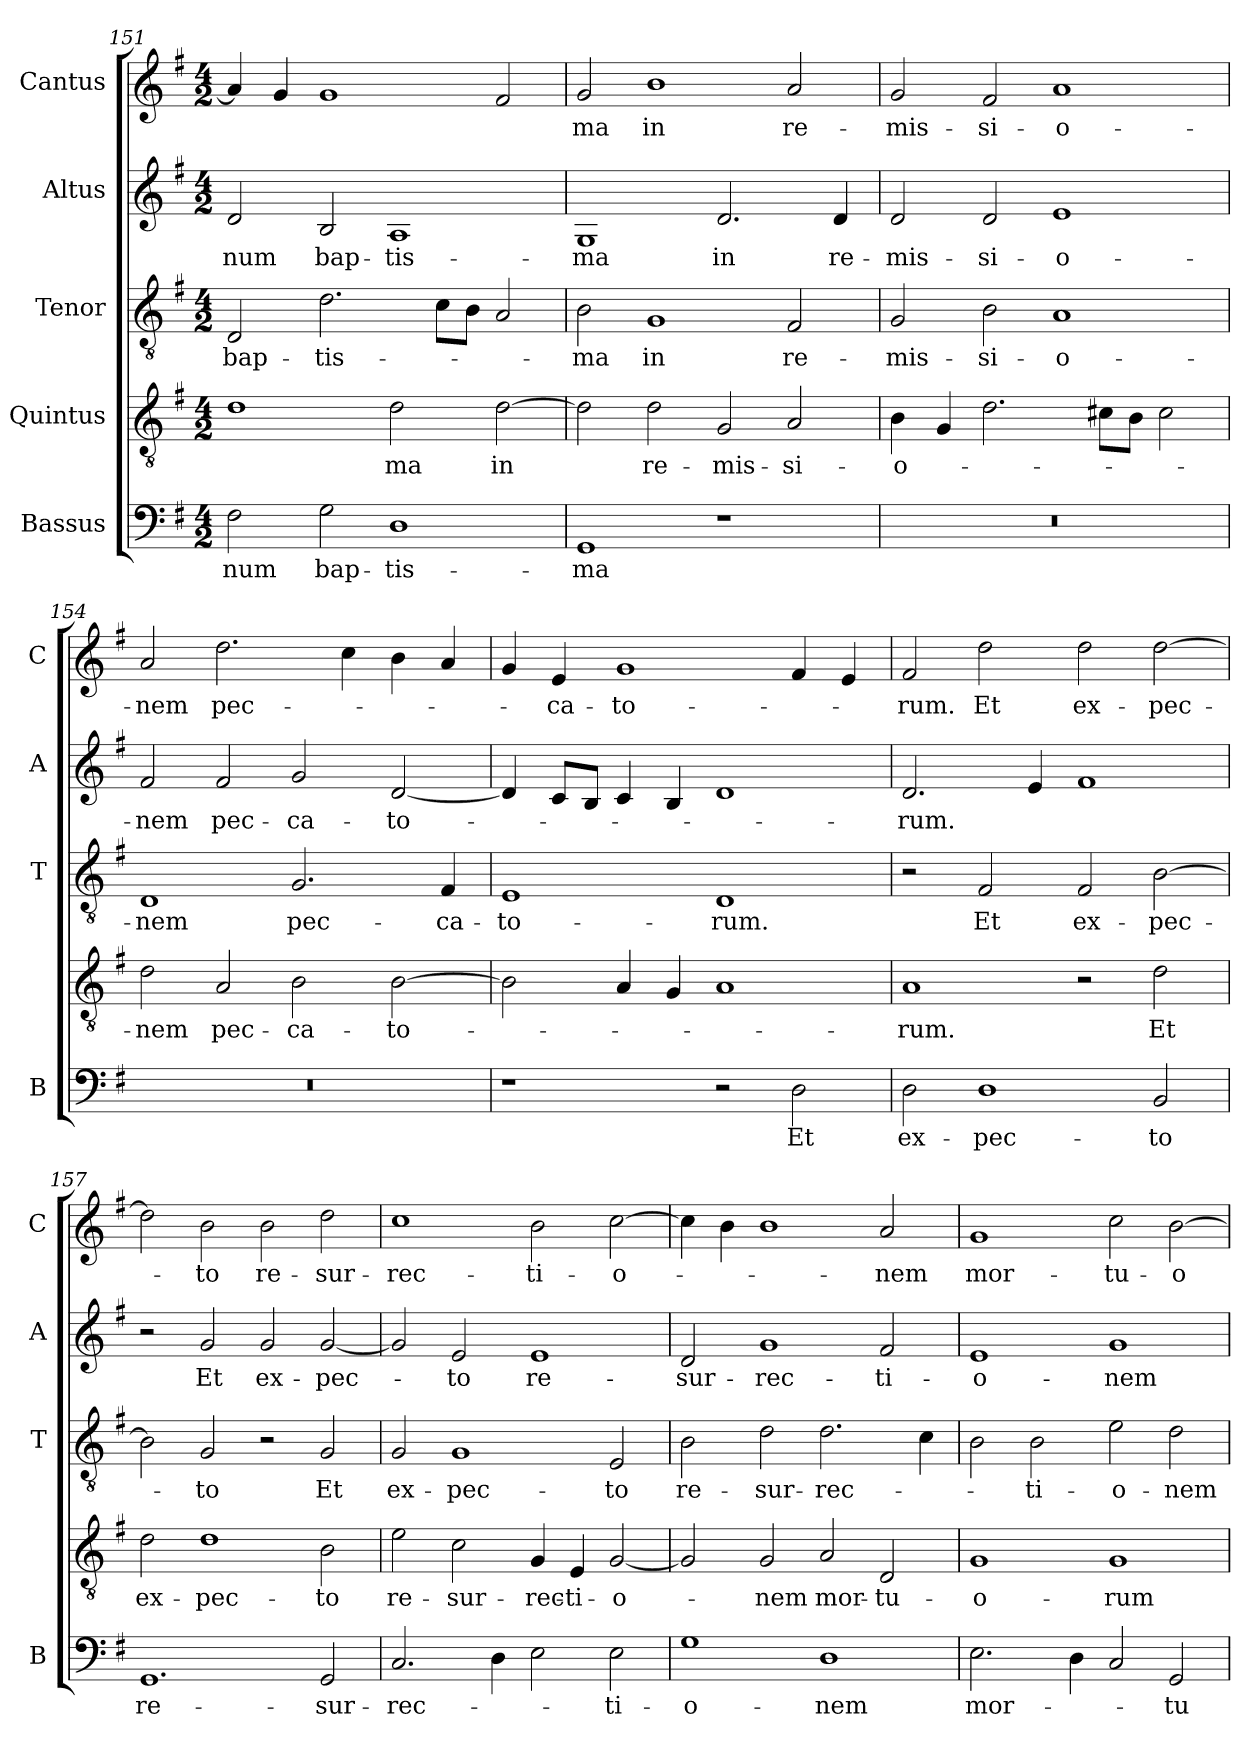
**kern	**text	**kern	**text	**kern	**text	**kern	**text	**kern	**text
*part5	*part5	*part4	*part4	*part3	*part3	*part2	*part2	*part1	*part1
*staff5	*staff5	*staff4	*staff4	*staff3	*staff3	*staff2	*staff2	*staff1	*staff1
*I"Bassus	*	*I"Quintus	*	*I"Tenor	*	*I"Altus	*	*I"Cantus	*
*I'B	*	*	*	*I'T	*	*I'A	*	*I'C	*
*clefF4	*	*clefGv2	*	*clefGv2	*	*clefG2	*	*clefG2	*
*k[f#]	*	*k[f#]	*	*k[f#]	*	*k[f#]	*	*k[f#]	*
*G:	*	*G:	*	*G:	*	*G:	*	*G:	*
*M4/2	*	*M4/2	*	*M4/2	*	*M4/2	*	*M4/2	*
=151	=151	=151	=151	=151	=151	=151	=151	=151	=151
!	!LO:LY:b	!	!	!	!LO:LY:b	!	!LO:LY:b	!	!
2F#\	-num	1d	.	2D/	bap-	2d/	-num	4a/]	.
.	.	.	.	.	.	.	.	4g/	.
!	!LO:LY:b	!	!	!	!LO:LY:b	!	!LO:LY:b	!	!
2G\	bap-	.	.	2.d\	-tis-	2B/	bap-	1g	.
!	!LO:LY:b	!	!LO:LY:b	!	!	!	!LO:LY:b	!	!
1D	-tis-	2d\	-ma	.	.	1A	-tis-	.	.
.	.	.	.	8c\L	.	.	.	.	.
.	.	.	.	8B\J	.	.	.	.	.
!	!	!	!LO:LY:b	!	!	!	!	!	!
.	.	[2d\	in	2A/	.	.	.	2f#/	.
=152	=152	=152	=152	=152	=152	=152	=152	=152	=152
!	!LO:LY:b	!	!	!	!LO:LY:b	!	!LO:LY:b	!	!LO:LY:b
1GG	-ma	2d\]	.	2B\	-ma	1G	-ma	2g/	-ma
!	!	!	!LO:LY:b	!	!LO:LY:b	!	!	!	!LO:LY:b
.	.	2d\	re-	1G	in	.	.	1b	in
!	!	!	!LO:LY:b	!	!	!	!LO:LY:b	!	!
1r	.	2G/	-mis-	.	.	2.d/	in	.	.
!	!	!	!LO:LY:b	!	!LO:LY:b	!	!	!	!LO:LY:b
.	.	2A/	-si-	2F#/	re-	.	.	2a/	re-
!	!	!	!	!	!	!	!LO:LY:b	!	!
.	.	.	.	.	.	4d/	re-	.	.
!!LO:LB:g=z
=153	=153	=153	=153	=153	=153	=153	=153	=153	=153
!	!	!	!LO:LY:b	!	!LO:LY:b	!	!LO:LY:b	!	!LO:LY:b
0r	.	4B\	-o-	2G/	-mis-	2d/	-mis-	2g/	-mis-
.	.	4G/	.	.	.	.	.	.	.
!	!	!	!	!	!LO:LY:b	!	!LO:LY:b	!	!LO:LY:b
.	.	2.d\	.	2B\	-si-	2d/	-si-	2f#/	-si-
!	!	!	!	!	!LO:LY:b	!	!LO:LY:b	!	!LO:LY:b
.	.	.	.	1A	-o-	1e	-o-	1a	-o-
.	.	8c#X\L	.	.	.	.	.	.	.
.	.	8B\J	.	.	.	.	.	.	.
.	.	2c#\	.	.	.	.	.	.	.
=154	=154	=154	=154	=154	=154	=154	=154	=154	=154
!	!	!	!LO:LY:b	!	!LO:LY:b	!	!LO:LY:b	!	!LO:LY:b
0r	.	2d\	-nem	1D	-nem	2f#/	-nem	2a/	-nem
!	!	!	!LO:LY:b	!	!	!	!LO:LY:b	!	!LO:LY:b
.	.	2A/	pec-	.	.	2f#/	pec-	2.dd\	pec-
!	!	!	!LO:LY:b	!	!LO:LY:b	!	!LO:LY:b	!	!
.	.	2B\	-ca-	2.G/	pec-	2g/	-ca-	.	.
.	.	.	.	.	.	.	.	4cc\	.
!	!	!	!LO:LY:b	!	!	!	!LO:LY:b	!	!
.	.	[2B\	-to-	.	.	[2d/	-to-	4b\	.
!	!	!	!	!	!LO:LY:b	!	!	!	!
.	.	.	.	4F#/	-ca-	.	.	4a/	.
=155	=155	=155	=155	=155	=155	=155	=155	=155	=155
!	!	!	!	!	!LO:LY:b	!	!	!	!
1r	.	2B\]	.	1E	-to-	4d/]	.	4g/	.
!	!	!	!	!	!	!	!	!	!LO:LY:b
.	.	.	.	.	.	8c/L	.	4e/	-ca-
.	.	.	.	.	.	8B/J	.	.	.
!	!	!	!	!	!	!	!	!	!LO:LY:b
.	.	4A/	.	.	.	4c/	.	1g	-to-
.	.	4G/	.	.	.	4B/	.	.	.
!	!	!	!	!	!LO:LY:b	!	!	!	!
2r	.	1A	.	1D	-rum.	1d	.	.	.
!	!LO:LY:b	!	!	!	!	!	!	!	!
2D\	Et	.	.	.	.	.	.	4f#/	.
.	.	.	.	.	.	.	.	4e/	.
=156	=156	=156	=156	=156	=156	=156	=156	=156	=156
!	!LO:LY:b	!	!LO:LY:b	!	!	!	!LO:LY:b	!	!LO:LY:b
2D\	ex-	1A	-rum.	2r	.	2.d/	-rum.	2f#/	-rum.
!	!LO:LY:b	!	!	!	!LO:LY:b	!	!	!	!LO:LY:b
1D	-pec-	.	.	2F#/	Et	.	.	2dd\	Et
.	.	.	.	.	.	4e/	.	.	.
!	!	!	!	!	!LO:LY:b	!	!	!	!LO:LY:b
.	.	2r	.	2F#/	ex-	1f#	.	2dd\	ex-
!	!LO:LY:b	!	!LO:LY:b	!	!LO:LY:b	!	!	!	!LO:LY:b
2BB/	-to	2d\	Et	[2B\	-pec-	.	.	[2dd\	-pec-
!!LO:PB:g=z
=157	=157	=157	=157	=157	=157	=157	=157	=157	=157
!	!LO:LY:b	!	!LO:LY:b	!	!	!	!	!	!
1.GG	re-	2d\	ex-	2B\]	.	2r	.	2dd\]	.
!	!	!	!LO:LY:b	!	!LO:LY:b	!	!LO:LY:b	!	!LO:LY:b
.	.	1d	-pec-	2G/	-to	2g/	Et	2b\	-to
!	!	!	!	!	!	!	!LO:LY:b	!	!LO:LY:b
.	.	.	.	2r	.	2g/	ex-	2b\	re-
!	!LO:LY:b	!	!LO:LY:b	!	!LO:LY:b	!	!LO:LY:b	!	!LO:LY:b
2GG/	-sur-	2B\	-to	2G/	Et	[2g/	-pec-	2dd\	-sur-
=158	=158	=158	=158	=158	=158	=158	=158	=158	=158
!	!LO:LY:b	!	!LO:LY:b	!	!LO:LY:b	!	!	!	!LO:LY:b
2.C/	-rec-	2e\	re-	2G/	ex-	2g/]	.	1cc	-rec-
!	!	!	!LO:LY:b	!	!LO:LY:b	!	!LO:LY:b	!	!
.	.	2c\	-sur-	1G	-pec-	2e/	-to	.	.
4D\	.	.	.	.	.	.	.	.	.
!	!	!	!LO:LY:b	!	!	!	!LO:LY:b	!	!LO:LY:b
2E\	.	4G/	-rec-	.	.	1e	re-	2b\	-ti-
!	!	!	!LO:LY:b	!	!	!	!	!	!
.	.	4E/	-ti-	.	.	.	.	.	.
!	!LO:LY:b	!	!LO:LY:b	!	!LO:LY:b	!	!	!	!LO:LY:b
2E\	-ti-	[2G/	-o-	2E/	-to	.	.	[2cc\	-o-
=159	=159	=159	=159	=159	=159	=159	=159	=159	=159
!	!LO:LY:b	!	!	!	!LO:LY:b	!	!LO:LY:b	!	!
1G	-o-	2G/]	.	2B\	re-	2d/	-sur-	4cc\]	.
.	.	.	.	.	.	.	.	4b\	.
!	!	!	!LO:LY:b	!	!LO:LY:b	!	!LO:LY:b	!	!
.	.	2G/	-nem	2d\	-sur-	1g	-rec-	1b	.
!	!LO:LY:b	!	!LO:LY:b	!	!LO:LY:b	!	!	!	!
1D	-nem	2A/	mor-	2.d\	-rec-	.	.	.	.
!	!	!	!LO:LY:b	!	!	!	!LO:LY:b	!	!LO:LY:b
.	.	2D/	-tu-	.	.	2f#/	-ti-	2a/	-nem
.	.	.	.	4c\	.	.	.	.	.
=160	=160	=160	=160	=160	=160	=160	=160	=160	=160
!	!LO:LY:b	!	!LO:LY:b	!	!	!	!LO:LY:b	!	!LO:LY:b
2.E\	mor-	1G	-o-	2B\	.	1e	-o-	1g	mor-
!	!	!	!	!	!LO:LY:b	!	!	!	!
.	.	.	.	2B\	-ti-	.	.	.	.
4D\	.	.	.	.	.	.	.	.	.
!	!	!	!LO:LY:b	!	!LO:LY:b	!	!LO:LY:b	!	!LO:LY:b
2C/	.	1G	-rum	2e\	-o-	1g	-nem	2cc\	-tu-
!	!LO:LY:b	!	!	!	!LO:LY:b	!	!	!	!LO:LY:b
2GG/	-tu-	.	.	2d\	-nem	.	.	[2b\	-o-
=	=	=	=	=	=	=	=	=	=
*-	*-	*-	*-	*-	*-	*-	*-	*-	*-
